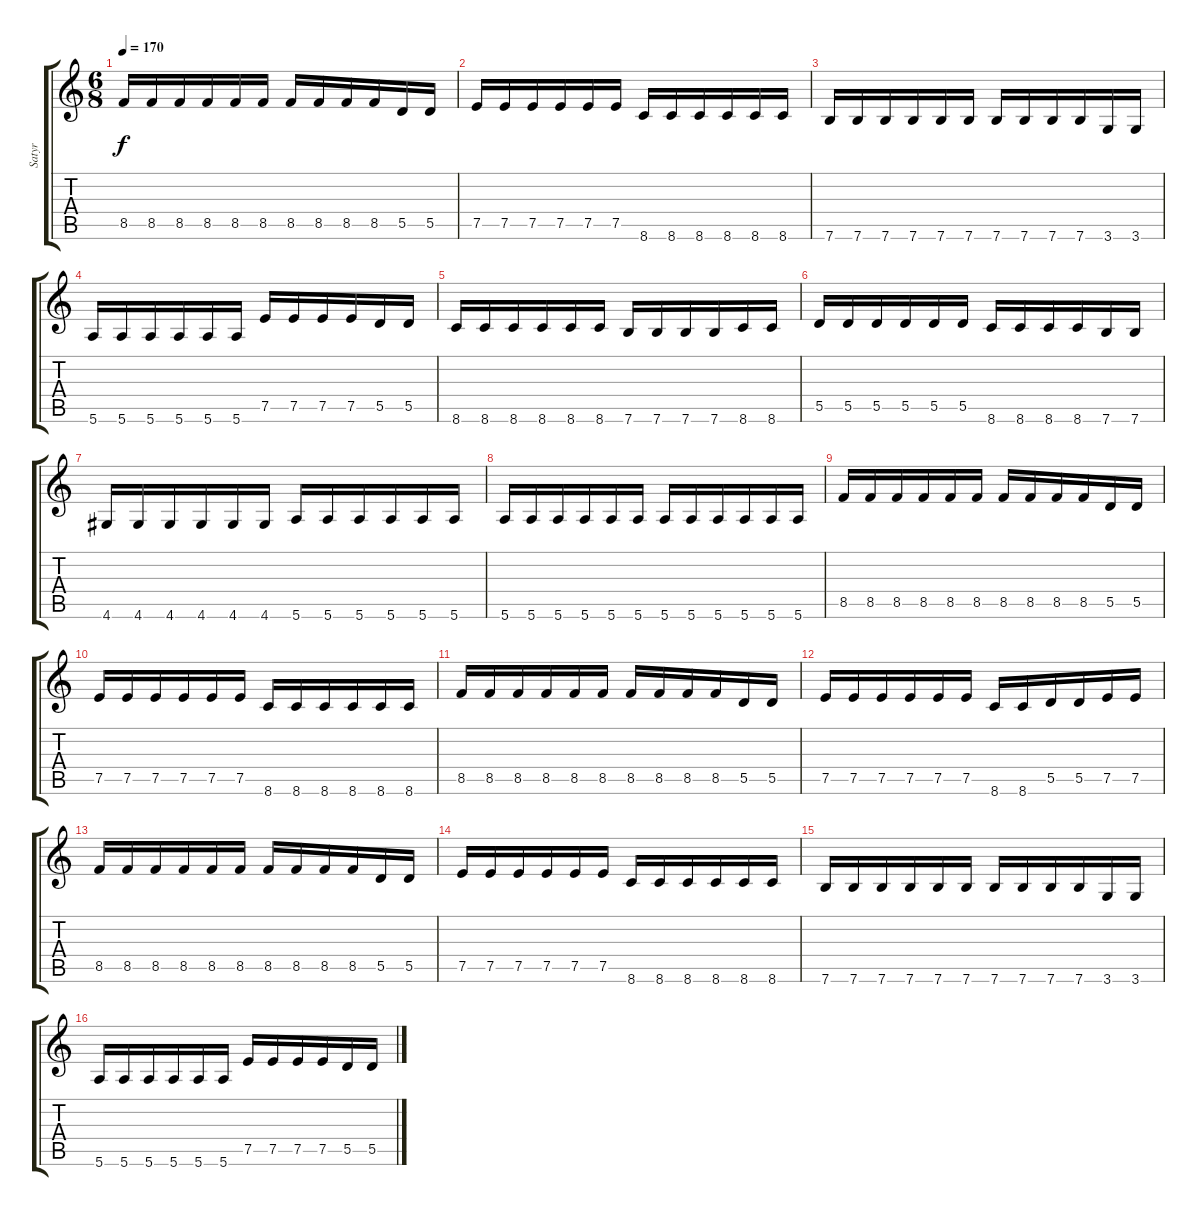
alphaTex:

\track ("Satyr" "Satyr") {instrument overdrivenguitar}
\staff {score tabs}
\tuning (E4 B3 G3 D3 A2 E2) {hide}
\ts (6 8)
\tempo 170
\clef g2
\ks c
8.5.16{dy f} 8.5.16 8.5.16 8.5.16 8.5.16 8.5.16 8.5.16 8.5.16 8.5.16 8.5.16 5.5.16 5.5.16 |
7.5.16 7.5.16 7.5.16 7.5.16 7.5.16 7.5.16 8.6.16 8.6.16 8.6.16 8.6.16 8.6.16 8.6.16 |
7.6.16 7.6.16 7.6.16 7.6.16 7.6.16 7.6.16 7.6.16 7.6.16 7.6.16 7.6.16 3.6.16 3.6.16 |
5.6.16 5.6.16 5.6.16 5.6.16 5.6.16 5.6.16 7.5.16 7.5.16 7.5.16 7.5.16 5.5.16 5.5.16 |
8.6.16 8.6.16 8.6.16 8.6.16 8.6.16 8.6.16 7.6.16 7.6.16 7.6.16 7.6.16 8.6.16 8.6.16 |
5.5.16 5.5.16 5.5.16 5.5.16 5.5.16 5.5.16 8.6.16 8.6.16 8.6.16 8.6.16 7.6.16 7.6.16 |
4.6.16 4.6.16 4.6.16 4.6.16 4.6.16 4.6.16 5.6.16 5.6.16 5.6.16 5.6.16 5.6.16 5.6.16 |
5.6.16 5.6.16 5.6.16 5.6.16 5.6.16 5.6.16 5.6.16 5.6.16 5.6.16 5.6.16 5.6.16 5.6.16 |
8.5.16 8.5.16 8.5.16 8.5.16 8.5.16 8.5.16 8.5.16 8.5.16 8.5.16 8.5.16 5.5.16 5.5.16 |
7.5.16 7.5.16 7.5.16 7.5.16 7.5.16 7.5.16 8.6.16 8.6.16 8.6.16 8.6.16 8.6.16 8.6.16 |
8.5.16 8.5.16 8.5.16 8.5.16 8.5.16 8.5.16 8.5.16 8.5.16 8.5.16 8.5.16 5.5.16 5.5.16 |
7.5.16 7.5.16 7.5.16 7.5.16 7.5.16 7.5.16 8.6.16 8.6.16 5.5.16 5.5.16 7.5.16 7.5.16 |
8.5.16 8.5.16 8.5.16 8.5.16 8.5.16 8.5.16 8.5.16 8.5.16 8.5.16 8.5.16 5.5.16 5.5.16 |
7.5.16 7.5.16 7.5.16 7.5.16 7.5.16 7.5.16 8.6.16 8.6.16 8.6.16 8.6.16 8.6.16 8.6.16 |
7.6.16 7.6.16 7.6.16 7.6.16 7.6.16 7.6.16 7.6.16 7.6.16 7.6.16 7.6.16 3.6.16 3.6.16 |
5.6.16 5.6.16 5.6.16 5.6.16 5.6.16 5.6.16 7.5.16 7.5.16 7.5.16 7.5.16 5.5.16 5.5.16
